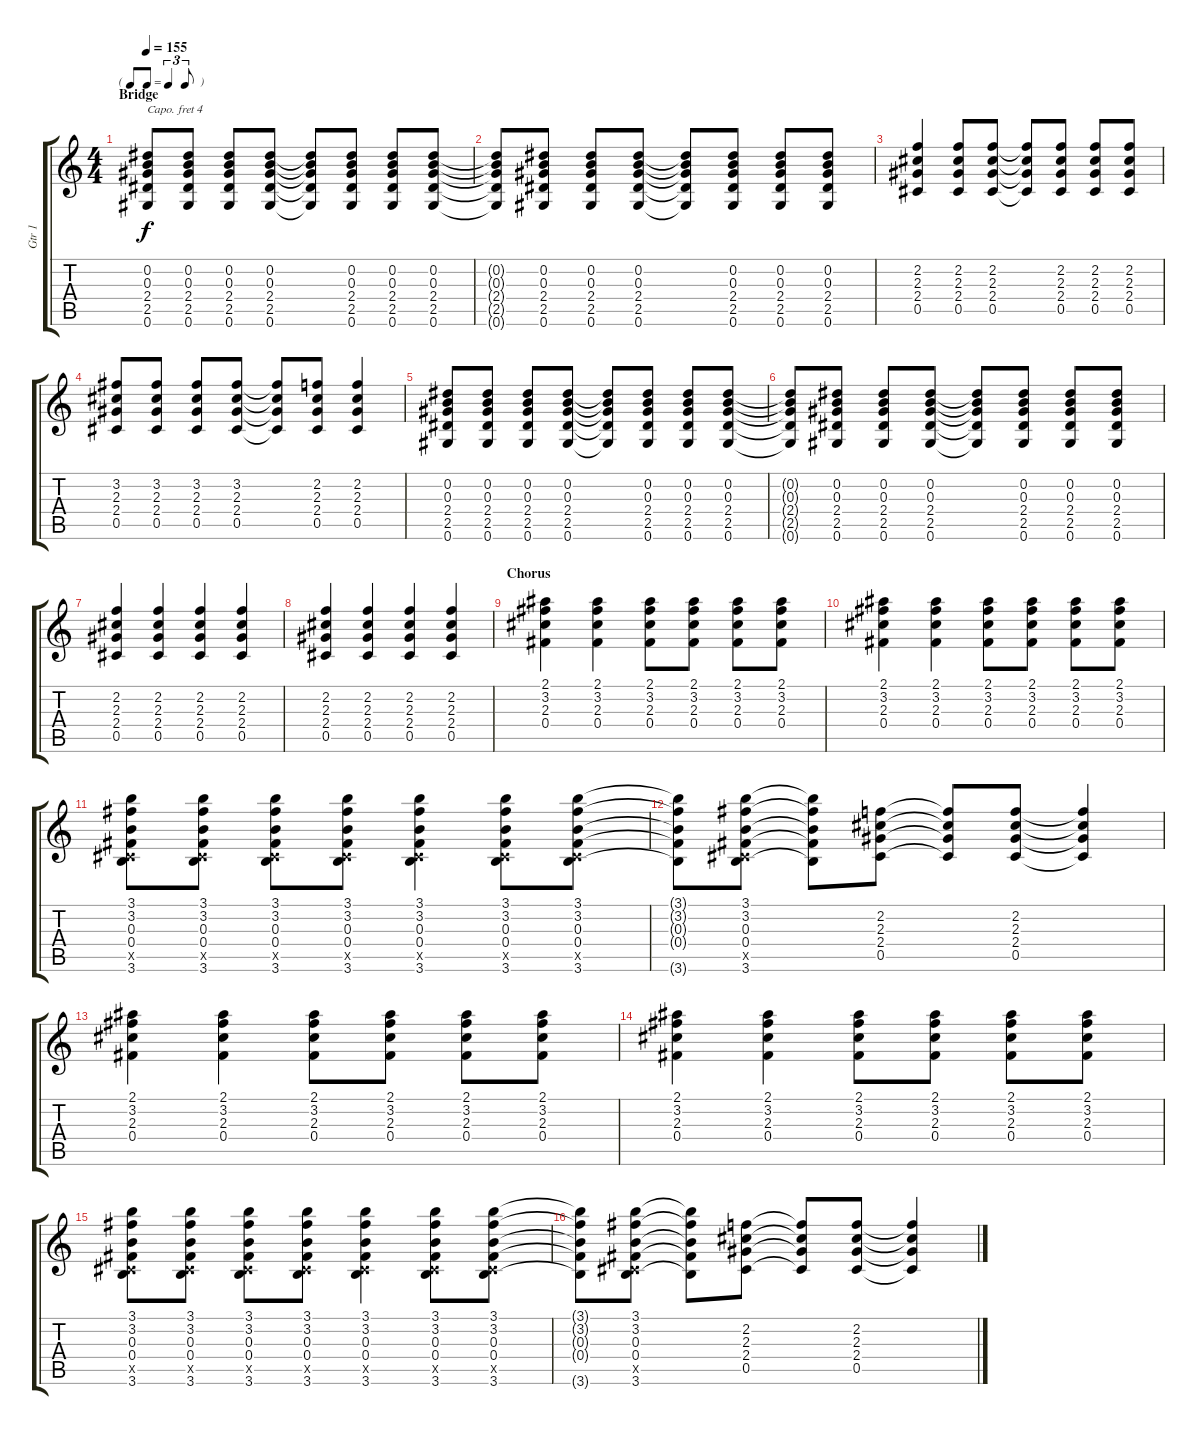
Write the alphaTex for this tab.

\track ("Gtr 1" "Gtr 1") {instrument electricguitarclean}
\staff {score tabs}
\capo 4
\tuning (E4 B3 G3 D3 A2 E2) {hide}
\ts (4 4)
\tf triplet8th
\section ("" "Bridge")
\tempo 155
\clef g2
\ks c
(0.2 0.3 2.4 2.5 0.6).8{dy f instrument overdrivenguitar} (0.2 0.3 2.4 2.5 0.6).8 (0.2 0.3 2.4 2.5 0.6).8 (0.2 0.3 2.4 2.5 0.6).8 (0.2{t} 0.3{t} 2.4{t} 2.5{t} 0.6{t}).8 (0.2 0.3 2.4 2.5 0.6).8 (0.2 0.3 2.4 2.5 0.6).8 (0.2 0.3 2.4 2.5 0.6).8 |
(0.2{t} 0.3{t} 2.4{t} 2.5{t} 0.6{t}).8 (0.2 0.3 2.4 2.5 0.6).8 (0.2 0.3 2.4 2.5 0.6).8 (0.2 0.3 2.4 2.5 0.6).8 (0.2{t} 0.3{t} 2.4{t} 2.5{t} 0.6{t}).8 (0.2 0.3 2.4 2.5 0.6).8 (0.2 0.3 2.4 2.5 0.6).8 (0.2 0.3 2.4 2.5 0.6).8 |
(2.2 2.3 2.4 0.5).4 (2.2 2.3 2.4 0.5).8 (2.2 2.3 2.4 0.5).8 (2.2{t} 2.3{t} 2.4{t} 0.5{t}).8 (2.2 2.3 2.4 0.5).8 (2.2 2.3 2.4 0.5).8 (2.2 2.3 2.4 0.5).8 |
(3.2 2.3 2.4 0.5).8 (3.2 2.3 2.4 0.5).8 (3.2 2.3 2.4 0.5).8 (3.2 2.3 2.4 0.5).8 (3.2{t} 2.3{t} 2.4{t} 0.5{t}).8 (2.2 2.3 2.4 0.5).8 (2.2 2.3 2.4 0.5).4 |
(0.2 0.3 2.4 2.5 0.6).8 (0.2 0.3 2.4 2.5 0.6).8 (0.2 0.3 2.4 2.5 0.6).8 (0.2 0.3 2.4 2.5 0.6).8 (0.2{t} 0.3{t} 2.4{t} 2.5{t} 0.6{t}).8 (0.2 0.3 2.4 2.5 0.6).8 (0.2 0.3 2.4 2.5 0.6).8 (0.2 0.3 2.4 2.5 0.6).8 |
(0.2{t} 0.3{t} 2.4{t} 2.5{t} 0.6{t}).8 (0.2 0.3 2.4 2.5 0.6).8 (0.2 0.3 2.4 2.5 0.6).8 (0.2 0.3 2.4 2.5 0.6).8 (0.2{t} 0.3{t} 2.4{t} 2.5{t} 0.6{t}).8 (0.2 0.3 2.4 2.5 0.6).8 (0.2 0.3 2.4 2.5 0.6).8 (0.2 0.3 2.4 2.5 0.6).8 |
(2.2 2.3 2.4 0.5).4 (2.2 2.3 2.4 0.5).4 (2.2 2.3 2.4 0.5).4 (2.2 2.3 2.4 0.5).4 |
(2.2 2.3 2.4 0.5).4 (2.2 2.3 2.4 0.5).4 (2.2 2.3 2.4 0.5).4 (2.2 2.3 2.4 0.5).4 |
\section ("" "Chorus")
(2.1 3.2 2.3 0.4).4{volume 8 balance 0 instrument overdrivenguitar} (2.1 3.2 2.3 0.4).4 (2.1 3.2 2.3 0.4).8 (2.1 3.2 2.3 0.4).8 (2.1 3.2 2.3 0.4).8 (2.1 3.2 2.3 0.4).8 |
(2.1 3.2 2.3 0.4).4 (2.1 3.2 2.3 0.4).4 (2.1 3.2 2.3 0.4).8 (2.1 3.2 2.3 0.4).8 (2.1 3.2 2.3 0.4).8 (2.1 3.2 2.3 0.4).8 |
(3.1 3.2 0.3 0.4 0.5{x} 3.6).8 (3.1 3.2 0.3 0.4 0.5{x} 3.6).8 (3.1 3.2 0.3 0.4 0.5{x} 3.6).8 (3.1 3.2 0.3 0.4 0.5{x} 3.6).8 (3.1 3.2 0.3 0.4 0.5{x} 3.6).4 (3.1 3.2 0.3 0.4 0.5{x} 3.6).8 (3.1 3.2 0.3 0.4 0.5{x} 3.6).8 |
(3.1{t} 3.2{t} 0.3{t} 0.4{t} 3.6{t}).8 (3.1 3.2 0.3 0.4 0.5{x} 3.6).8 (3.1{t} 3.2{t} 0.3{t} 0.4{t} 3.6{t}).8 (2.2 2.3 2.4 0.5).8 (2.2{t} 2.3{t} 2.4{t} 0.5{t}).8 (2.2 2.3 2.4 0.5).8 (2.2{t} 2.3{t} 2.4{t} 0.5{t}).4 |
(2.1 3.2 2.3 0.4).4 (2.1 3.2 2.3 0.4).4 (2.1 3.2 2.3 0.4).8 (2.1 3.2 2.3 0.4).8 (2.1 3.2 2.3 0.4).8 (2.1 3.2 2.3 0.4).8 |
(2.1 3.2 2.3 0.4).4 (2.1 3.2 2.3 0.4).4 (2.1 3.2 2.3 0.4).8 (2.1 3.2 2.3 0.4).8 (2.1 3.2 2.3 0.4).8 (2.1 3.2 2.3 0.4).8 |
(3.1 3.2 0.3 0.4 0.5{x} 3.6).8 (3.1 3.2 0.3 0.4 0.5{x} 3.6).8 (3.1 3.2 0.3 0.4 0.5{x} 3.6).8 (3.1 3.2 0.3 0.4 0.5{x} 3.6).8 (3.1 3.2 0.3 0.4 0.5{x} 3.6).4 (3.1 3.2 0.3 0.4 0.5{x} 3.6).8 (3.1 3.2 0.3 0.4 0.5{x} 3.6).8 |
(3.1{t} 3.2{t} 0.3{t} 0.4{t} 3.6{t}).8 (3.1 3.2 0.3 0.4 0.5{x} 3.6).8 (3.1{t} 3.2{t} 0.3{t} 0.4{t} 3.6{t}).8 (2.2 2.3 2.4 0.5).8 (2.2{t} 2.3{t} 2.4{t} 0.5{t}).8 (2.2 2.3 2.4 0.5).8 (2.2{t} 2.3{t} 2.4{t} 0.5{t}).4
